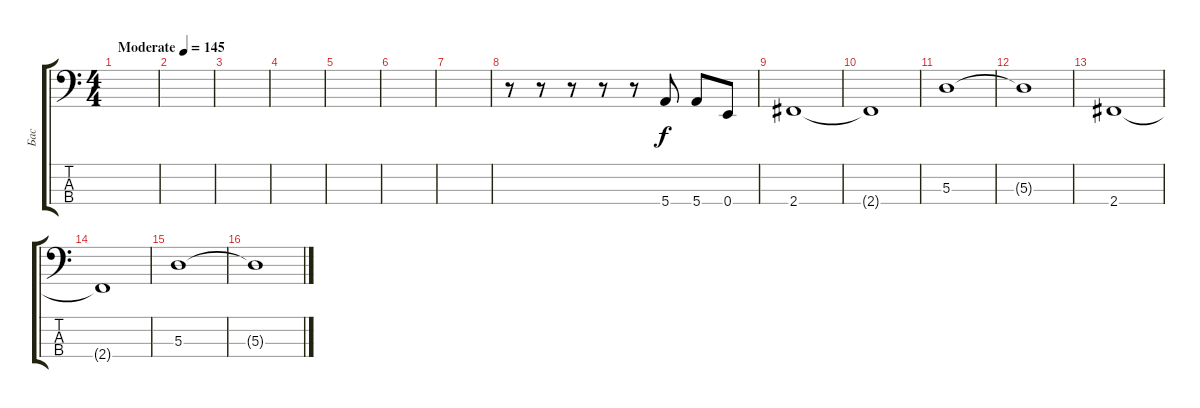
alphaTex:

\track ("Бас" "Бас") {instrument electricbassfinger}
\staff {score tabs}
\tuning (G2 D2 A1 E1) {hide}
\ts (4 4)
\tempo (145 "Moderate")
\clef f4
\ks c
|
|
|
|
|
|
|
r.8 r.8 r.8 r.8 r.8 5.4.8 5.4.8 0.4.8 |
2.4.1 |
2.4{t}.1 |
5.3.1 |
5.3{t}.1 |
2.4.1 |
2.4{t}.1 |
5.3.1 |
5.3{t}.1
